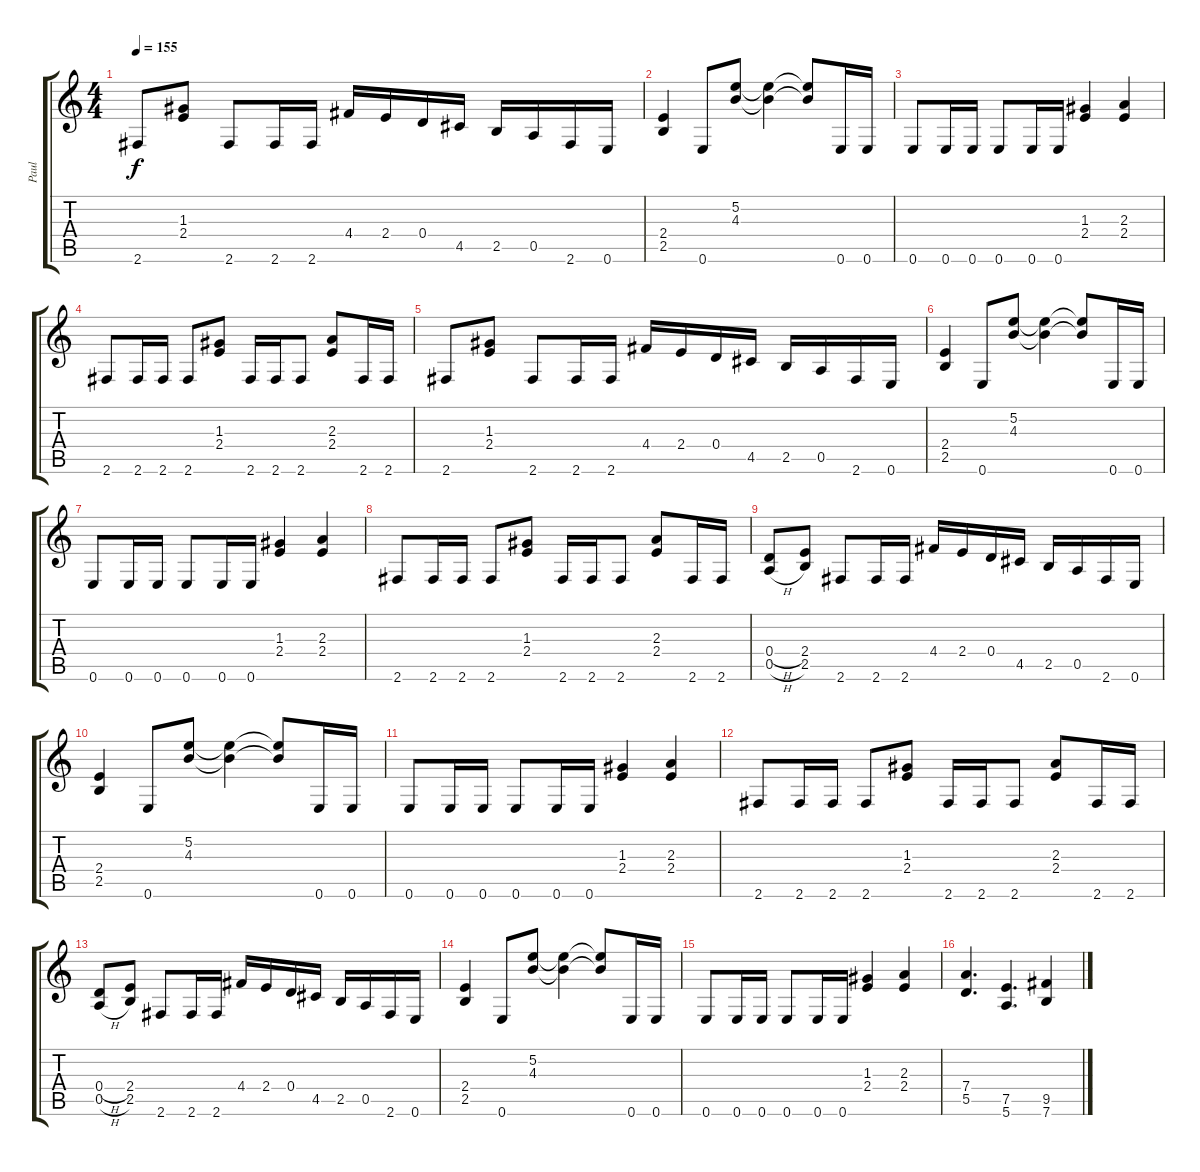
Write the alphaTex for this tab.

\track ("Paul" "Paul") {instrument acousticguitarsteel}
\staff {score tabs}
\tuning (E4 B3 G3 D3 A2 E2) {hide}
\ts (4 4)
\tempo 155
\clef g2
\ks c
2.6.8{dy f} (1.3 2.4).8 2.6.8 2.6.16 2.6.16 4.4.16 2.4.16 0.4.16 4.5.16 2.5.16 0.5.16 2.6.16 0.6.16 |
(2.4 2.5).4 0.6.8 (5.2 4.3).8 (5.2{t} 4.3{t}).4 (5.2{t} 4.3{t}).8 0.6.16 0.6.16 |
0.6.8 0.6.16 0.6.16 0.6.8 0.6.16 0.6.16 (1.3 2.4).4 (2.3 2.4).4 |
2.6.8 2.6.16 2.6.16 2.6.8 (1.3 2.4).8 2.6.16 2.6.16 2.6.8 (2.3 2.4).8 2.6.16 2.6.16 |
2.6.8 (1.3 2.4).8 2.6.8 2.6.16 2.6.16 4.4.16 2.4.16 0.4.16 4.5.16 2.5.16 0.5.16 2.6.16 0.6.16 |
(2.4 2.5).4 0.6.8 (5.2 4.3).8 (5.2{t} 4.3{t}).4 (5.2{t} 4.3{t}).8 0.6.16 0.6.16 |
0.6.8 0.6.16 0.6.16 0.6.8 0.6.16 0.6.16 (1.3 2.4).4 (2.3 2.4).4 |
2.6.8 2.6.16 2.6.16 2.6.8 (1.3 2.4).8 2.6.16 2.6.16 2.6.8 (2.3 2.4).8 2.6.16 2.6.16 |
(0.4{h} 0.5{h}).8 (2.4 2.5).8 2.6.8 2.6.16 2.6.16 4.4.16 2.4.16 0.4.16 4.5.16 2.5.16 0.5.16 2.6.16 0.6.16 |
(2.4 2.5).4 0.6.8 (5.2 4.3).8 (5.2{t} 4.3{t}).4 (5.2{t} 4.3{t}).8 0.6.16 0.6.16 |
0.6.8 0.6.16 0.6.16 0.6.8 0.6.16 0.6.16 (1.3 2.4).4 (2.3 2.4).4 |
2.6.8 2.6.16 2.6.16 2.6.8 (1.3 2.4).8 2.6.16 2.6.16 2.6.8 (2.3 2.4).8 2.6.16 2.6.16 |
(0.4{h} 0.5{h}).8 (2.4 2.5).8 2.6.8 2.6.16 2.6.16 4.4.16 2.4.16 0.4.16 4.5.16 2.5.16 0.5.16 2.6.16 0.6.16 |
(2.4 2.5).4 0.6.8 (5.2 4.3).8 (5.2{t} 4.3{t}).4 (5.2{t} 4.3{t}).8 0.6.16 0.6.16 |
0.6.8 0.6.16 0.6.16 0.6.8 0.6.16 0.6.16 (1.3 2.4).4 (2.3 2.4).4 |
(7.4 5.5).4{d} (7.5 5.6).4{d} (9.5 7.6).4
